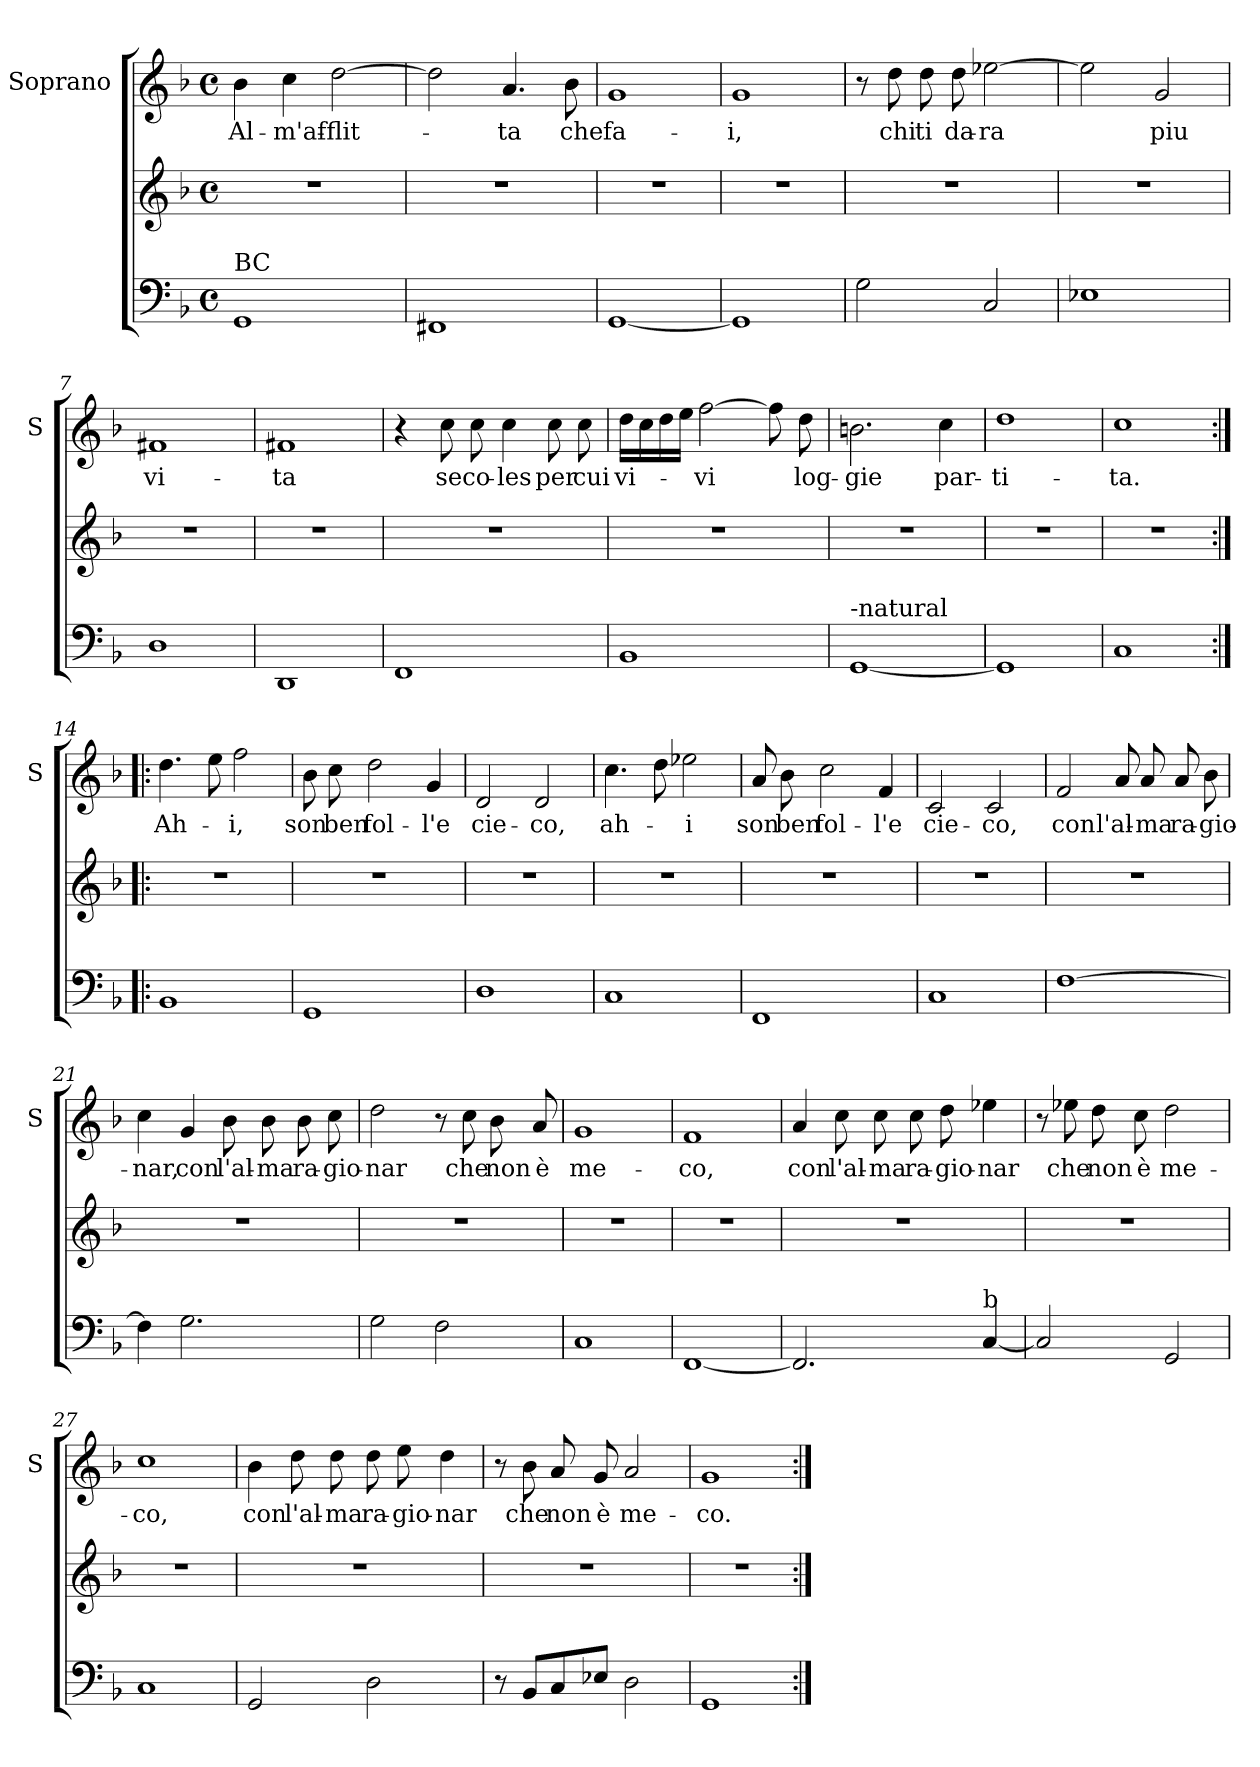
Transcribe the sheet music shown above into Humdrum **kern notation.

**kern	**kern	**kern	**text
*part2	*part2	*part1	*part1
*staff3	*staff2	*staff1	*staff1
*	*	*I"Soprano	*
*	*	*I'S	*
*clefF4	*clefG2	*clefG2	*
*k[b-]	*k[b-]	*k[b-]	*
*F:	*F:	*F:	*
*M4/4	*M4/4	*M4/4	*
*met(c)	*met(c)	*met(c)	*
=1	=1	=1	=1
!LO:TX:a:t=BC	!	!	!
!	!	!	!LO:LY:b
1GG	1r	4b-\	Al-
!	!	!	!LO:LY:b
.	.	4cc\	-m'af-
!	!	!	!LO:LY:b
.	.	[2dd\	-flit-
=2	=2	=2	=2
1FF#X	1r	2dd\]	.
!	!	!	!LO:LY:b
.	.	4.a/	-ta
!	!	!	!LO:LY:b
.	.	8b-\	che
=3	=3	=3	=3
!	!	!	!LO:LY:b
[1GG	1r	1g	fa-
=4	=4	=4	=4
!	!	!	!LO:LY:b
1GG]	1r	1g	-i,
=5	=5	=5	=5
2G\	1r	8r	.
!	!	!	!LO:LY:b
.	.	8dd\	chi
!	!	!	!LO:LY:b
.	.	8dd\	ti
!	!	!	!LO:LY:b
.	.	8dd\	da-
!	!	!	!LO:LY:b
2C/	.	[2ee-X\	-ra
!!LO:LB:g=z
=6	=6	=6	=6
1E-X	1r	2ee-\]	.
!	!	!	!LO:LY:b
.	.	2g/	piu
=7	=7	=7	=7
!	!	!	!LO:LY:b
1D	1r	1f#X	vi-
=8	=8	=8	=8
!	!	!	!LO:LY:b
1DD	1r	1f#X	-ta
=9	=9	=9	=9
1FF	1r	4r	.
!	!	!	!LO:LY:b
.	.	8cc\	se
!	!	!	!LO:LY:b
.	.	8cc\	co-
!	!	!	!LO:LY:b
.	.	4cc\	-les
!	!	!	!LO:LY:b
.	.	8cc\	per
!	!	!	!LO:LY:b
.	.	8cc\	cui
=10	=10	=10	=10
!	!	!	!LO:LY:b
1BB-	1r	16dd\LL	vi-
.	.	16cc\	.
.	.	16dd\	.
.	.	16ee\JJ	.
!	!	!	!LO:LY:b
.	.	[2ff\	-vi
.	.	8ff\]	.
!	!	!	!LO:LY:b
.	.	8dd\	log-
!!LO:LB:g=z
=11	=11	=11	=11
!LO:TX:a:t=-natural	!	!	!
!	!	!	!LO:LY:b
[1GG	1r	2.bn\	-gie
!	!	!	!LO:LY:b
.	.	4cc\	par-
=12	=12	=12	=12
!	!	!	!LO:LY:b
1GG]	1r	1dd	-ti-
=13	=13	=13	=13
!	!	!	!LO:LY:b
1C	1r	1cc	-ta.
=14:|!|:	=14:|!|:	=14:|!|:	=14:|!|:
!	!	!	!LO:LY:b
1BB-	1r	4.dd\	Ah-
.	.	8ee\	.
!	!	!	!LO:LY:b
.	.	2ff\	-i,
=15	=15	=15	=15
!	!	!	!LO:LY:b
1GG	1r	8b-\	son
!	!	!	!LO:LY:b
.	.	8cc\	ben
!	!	!	!LO:LY:b
.	.	2dd\	fol-
!	!	!	!LO:LY:b
.	.	4g/	-l'e
!!LO:PB:g=z
=16	=16	=16	=16
!	!	!	!LO:LY:b
1D	1r	2d/	cie-
!	!	!	!LO:LY:b
.	.	2d/	-co,
=17	=17	=17	=17
!	!	!	!LO:LY:b
1C	1r	4.cc\	ah-
.	.	8dd\	.
!	!	!	!LO:LY:b
.	.	2ee-X\	-i
=18	=18	=18	=18
!	!	!	!LO:LY:b
1FF	1r	8a/	son
!	!	!	!LO:LY:b
.	.	8b-\	ben
!	!	!	!LO:LY:b
.	.	2cc\	fol-
!	!	!	!LO:LY:b
.	.	4f/	-l'e
=19	=19	=19	=19
!	!	!	!LO:LY:b
1C	1r	2c/	cie-
!	!	!	!LO:LY:b
.	.	2c/	-co,
=20	=20	=20	=20
!	!	!	!LO:LY:b
[1F	1r	2f/	con
!	!	!	!LO:LY:b
.	.	8a/	l'al-
!	!	!	!LO:LY:b
.	.	8a/	-ma
!	!	!	!LO:LY:b
.	.	8a/	ra-
!	!	!	!LO:LY:b
.	.	8b-\	-gio-
!!LO:LB:g=z
=21	=21	=21	=21
!	!	!	!LO:LY:b
4F\]	1r	4cc\	-nar,
!	!	!	!LO:LY:b
2.G\	.	4g/	con
!	!	!	!LO:LY:b
.	.	8b-\	l'al-
!	!	!	!LO:LY:b
.	.	8b-\	-ma
!	!	!	!LO:LY:b
.	.	8b-\	ra-
!	!	!	!LO:LY:b
.	.	8cc\	-gio-
=22	=22	=22	=22
!	!	!	!LO:LY:b
2G\	1r	2dd\	-nar
2F\	.	8r	.
!	!	!	!LO:LY:b
.	.	8cc\	che
!	!	!	!LO:LY:b
.	.	8b-\	non
!	!	!	!LO:LY:b
.	.	8a/	è
=23	=23	=23	=23
!	!	!	!LO:LY:b
1C	1r	1g	me-
=24	=24	=24	=24
!	!	!	!LO:LY:b
[1FF	1r	1f	-co,
=25	=25	=25	=25
!	!	!	!LO:LY:b
2.FF/]	1r	4a/	con
!	!	!	!LO:LY:b
.	.	8cc\	l'al-
!	!	!	!LO:LY:b
.	.	8cc\	-ma
!	!	!	!LO:LY:b
.	.	8cc\	ra-
!	!	!	!LO:LY:b
.	.	8dd\	-gio-
!LO:TX:a:t=b	!	!	!
!	!	!	!LO:LY:b
[4C/	.	4ee-X\	-nar
!!LO:LB:g=z
=26	=26	=26	=26
2C/]	1r	8r	.
!	!	!	!LO:LY:b
.	.	8ee-X\	che
!	!	!	!LO:LY:b
.	.	8dd\	non
!	!	!	!LO:LY:b
.	.	8cc\	è
!	!	!	!LO:LY:b
2GG/	.	2dd\	me-
=27	=27	=27	=27
!	!	!	!LO:LY:b
1C	1r	1cc	-co,
=28	=28	=28	=28
!	!	!	!LO:LY:b
2GG/	1r	4b-\	con
!	!	!	!LO:LY:b
.	.	8dd\	l'al-
!	!	!	!LO:LY:b
.	.	8dd\	-ma
!	!	!	!LO:LY:b
2D\	.	8dd\	ra-
!	!	!	!LO:LY:b
.	.	8ee\	-gio-
!	!	!	!LO:LY:b
.	.	4dd\	-nar
=29	=29	=29	=29
8r	1r	8r	.
!	!	!	!LO:LY:b
8BB-/L	.	8b-\	che
!	!	!	!LO:LY:b
8C/	.	8a/	non
!	!	!	!LO:LY:b
8E-X/J	.	8g/	è
!	!	!	!LO:LY:b
2D\	.	2a/	me-
=30	=30	=30	=30
!	!	!	!LO:LY:b
1GG	1r	1g	-co.
=:|!	=:|!	=:|!	=:|!
*-	*-	*-	*-
